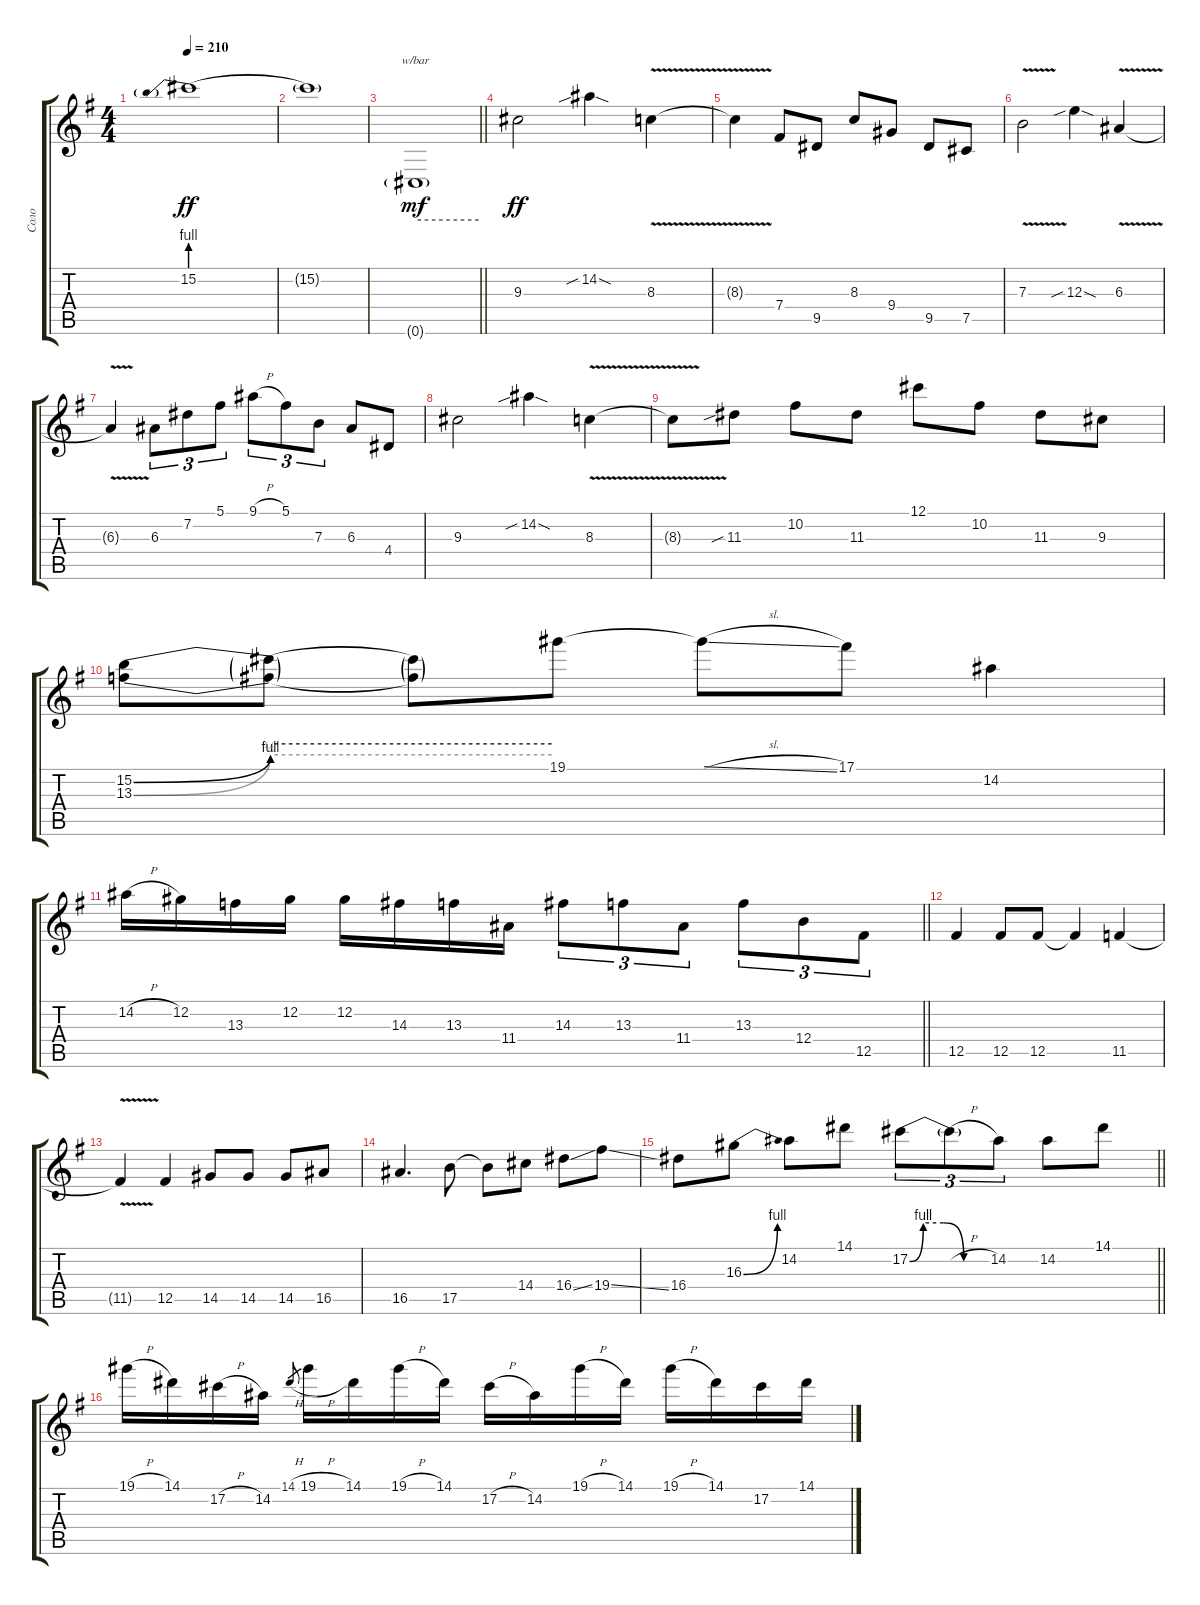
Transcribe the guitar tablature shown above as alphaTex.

\track ("Соло" "Соло") {instrument distortionguitar}
\staff {score tabs}
\tuning (Db4 Ab3 E3 B2 Gb2 Db2) {hide}
\ts (4 4)
\tempo 210
\clef g2
\ks g
15.2{be (prebend 0 4 60 4) t}.1{dy ff} |
15.2{t}.1 |
\barLineRight lightlight
0.6{g}.1{tbe (hold default 0 0 60 0) dy mf} |
9.3.2{dy ff} 14.2{sib sod}.4 8.3{v}.4 |
8.3{v t}.4 7.4.8 9.5.8 8.3.8 9.4.8 9.5.8 7.5.8 |
7.3{v}.2 12.3{sib sod}.4 6.3{v}.4 |
6.3{v t}.4 6.3.8{tu (3 2)} 7.2.8{tu (3 2)} 5.1.8{tu (3 2)} 9.1{h}.8{tu (3 2)} 5.1.8{tu (3 2)} 7.3.8{tu (3 2)} 6.3.8 4.4.8 |
9.3.2 14.2{sib sod}.4 8.3{v}.4 |
8.3{v t}.8 11.3{sib}.8 10.2.8 11.3.8 12.1.8 10.2.8 11.3.8 9.3.8 |
(15.2{be (bend 0 0 60 4)} 13.3{be (bend 0 0 60 2)}).8 (15.2{be (hold 0 4 60 4) t} 13.3{be (hold 0 2 60 2) t}).8 (15.2{t} 13.3{t}).8 19.1.8 19.1{sl t}.8 17.1.8 14.2.4 |
\barLineRight lightlight
14.2{h}.16 12.2.16 13.3.16 12.2.16 12.2.16 14.3.16 13.3.16 11.4.16 14.3.8{tu (3 2)} 13.3.8{tu (3 2)} 11.4.8{tu (3 2)} 13.3.8{tu (3 2)} 12.4.8{tu (3 2)} 12.5.8{tu (3 2)} |
12.5.4 12.5.8 12.5.8 12.5{t}.4 11.5.4 |
11.5{v t}.4 12.5.4 14.5.8 14.5.8 14.5.8 16.5.8 |
16.5.4{d} 17.5.8 17.5{t}.8 14.4.8 16.4{ss}.8 19.4{ss}.8 |
\barLineRight lightlight
16.4.8 16.3{be (bend 0 0 60 4)}.8 14.2.8 14.1.8 17.2{be (custom 0 0 10 4 25 4 40 0 60 0)}.8{tu (3 2)} 17.2{h t}.8{tu (3 2)} 14.2.8{tu (3 2)} 14.2.8 14.1.8 |
19.1{h}.16 14.1.16 17.2{h}.16 14.2.16 14.1{h}.8{gr} 19.1{h}.16 14.1.16 19.1{h}.16 14.1.16 17.2{h}.16 14.2.16 19.1{h}.16 14.1.16 19.1{h}.16 14.1.16 17.2.16 14.1.16
